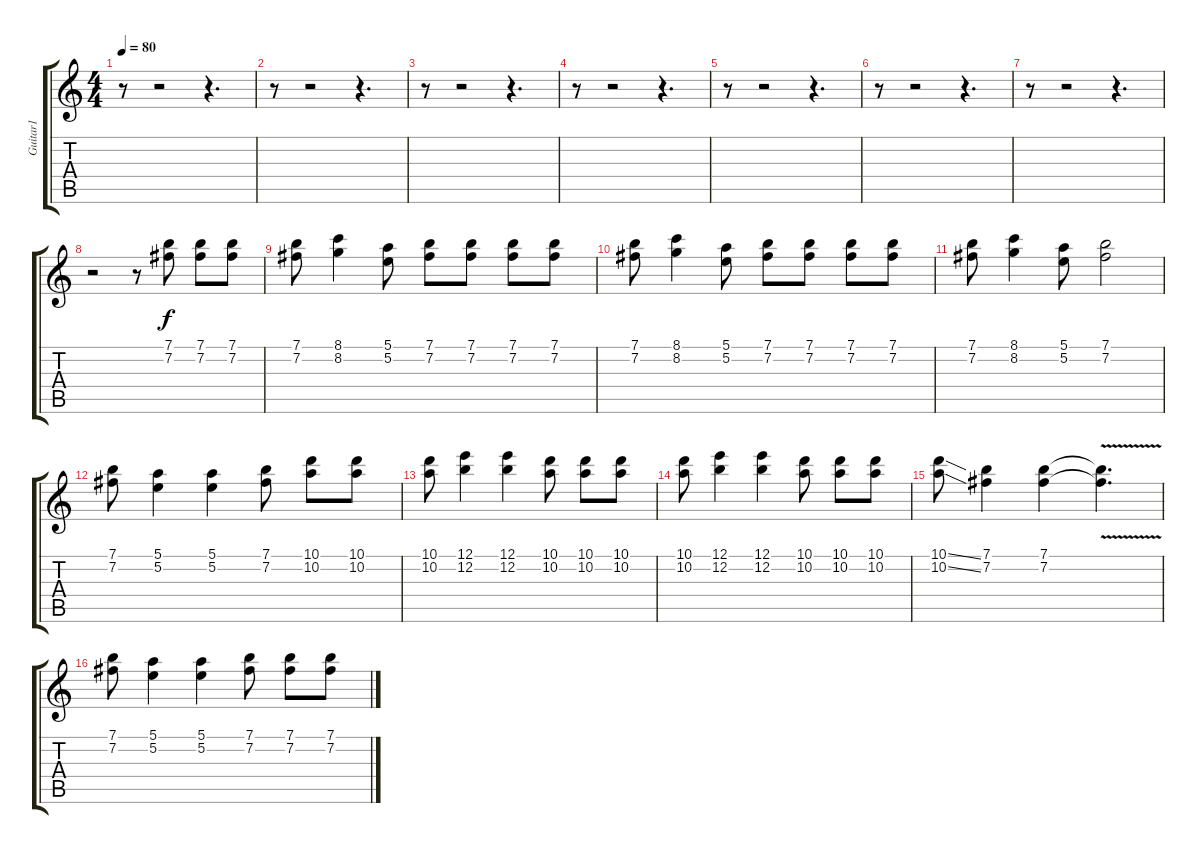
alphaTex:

\track ("Guitar1" "Guitar1") {instrument distortionguitar}
\staff {score tabs}
\tuning (E4 B3 G3 D3 A2 E2) {hide}
\ts (4 4)
\tempo 80
\clef g2
\ks c
r.8{dy f} r.2 r.4{d} |
r.8 r.2 r.4{d} |
r.8 r.2 r.4{d} |
r.8 r.2 r.4{d} |
r.8 r.2 r.4{d} |
r.8 r.2 r.4{d} |
r.8 r.2 r.4{d} |
r.2 r.8 (7.1 7.2).8 (7.1 7.2).8 (7.1 7.2).8 |
(7.1 7.2).8 (8.1 8.2).4 (5.1 5.2).8 (7.1 7.2).8 (7.1 7.2).8 (7.1 7.2).8 (7.1 7.2).8 |
(7.1 7.2).8 (8.1 8.2).4 (5.1 5.2).8 (7.1 7.2).8 (7.1 7.2).8 (7.1 7.2).8 (7.1 7.2).8 |
(7.1 7.2).8 (8.1 8.2).4 (5.1 5.2).8 (7.1 7.2).2 |
(7.1 7.2).8 (5.1 5.2).4 (5.1 5.2).4 (7.1 7.2).8 (10.1 10.2).8 (10.1 10.2).8 |
(10.1 10.2).8 (12.1 12.2).4 (12.1 12.2).4 (10.1 10.2).8 (10.1 10.2).8 (10.1 10.2).8 |
(10.1 10.2).8 (12.1 12.2).4 (12.1 12.2).4 (10.1 10.2).8 (10.1 10.2).8 (10.1 10.2).8 |
(10.1{ss} 10.2{ss}).8 (7.1 7.2).4 (7.1 7.2).4 (7.1{v t} 7.2{v t}).4{d} |
(7.1 7.2).8 (5.1 5.2).4 (5.1 5.2).4 (7.1 7.2).8 (7.1 7.2).8 (7.1 7.2).8
